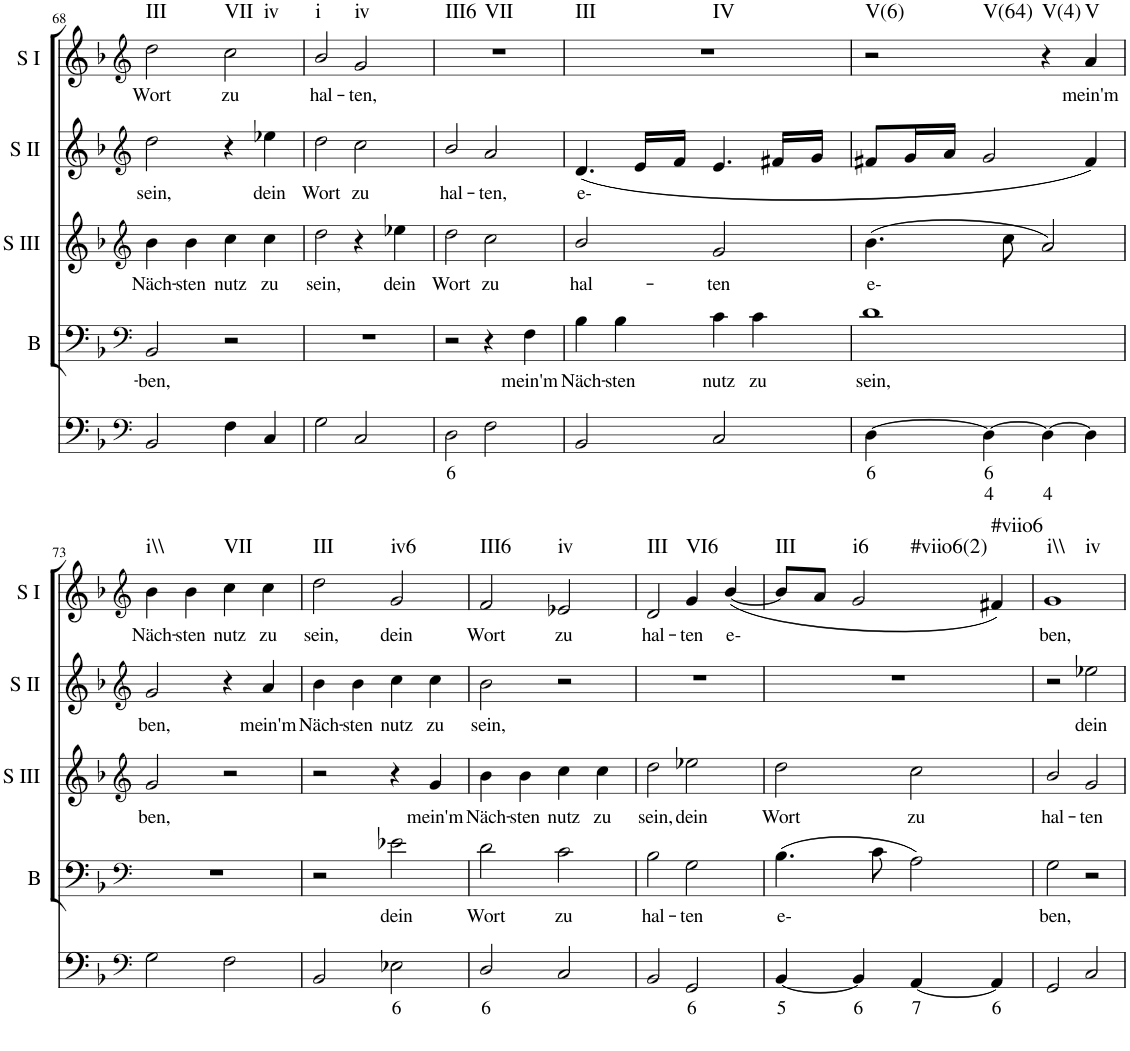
**kern	**text	**text	**kern	**text	**kern	**text	**kern	**text	**kern	**text	**harte
*part5	*part5	*part5	*part4	*part4	*part3	*part3	*part2	*part2	*part1	*part1	*part1
*staff5	*staff5	*staff5	*staff4	*staff4	*staff3	*staff3	*staff2	*staff2	*staff1	*staff1	*
*I"Continuo	*	*	*I"Bass	*	*I"Soprano III	*	*I"Soprano II	*	*I"Soprano I	*	*
*	*	*	*I'B	*	*I'S III	*	*I'S II	*	*I'S I	*	*
!!LO:PB:g=z
*clefF4	*	*	*clefF4	*	*clefG2	*	*clefG2	*	*clefG2	*	*
*k[b-]	*	*	*k[b-]	*	*k[b-]	*	*k[b-]	*	*k[b-]	*	*
*M4/4	*	*	*M4/4	*	*M4/4	*	*M4/4	*	*M4/4	*	*
=68	=68	=68	=68	=68	=68	=68	=68	=68	=68	=68	=68
!	!	!	!	!LO:LY:b	!	!LO:LY:b	!	!LO:LY:b	!	!LO:LY:b	!LO:H:kt=III
2BB-/	.	.	2BB-/	ben,	4b-\	Näch-	2dd\	sein,	2dd\	Wort	N
!	!	!	!	!	!	!LO:LY:b	!	!	!	!	!
.	.	.	.	.	4b-\	sten	.	.	.	.	.
!	!	!	!	!	!	!LO:LY:b	!	!	!	!LO:LY:b	!LO:H:n=1:kt=VII
!	!	!	!	!	!	!	!	!	!	!	!LO:H:n=2:kt=iv
4F\	.	.	2r	.	4cc\	nutz	4r	.	2cc\	zu	N N
!	!	!	!	!	!	!LO:LY:b	!	!LO:LY:b	!	!	!
4C/	.	.	.	.	4cc\	zu	4ee-X\	dein	.	.	.
=69	=69	=69	=69	=69	=69	=69	=69	=69	=69	=69	=69
!	!	!	!	!	!	!LO:LY:b	!	!LO:LY:b	!	!LO:LY:b	!LO:H:kt=i
2G\	.	.	1r	.	2dd\	sein,	2dd\	Wort	2b-/	hal-	N
!	!	!	!	!	!	!	!	!LO:LY:b	!	!LO:LY:b	!LO:H:kt=iv
2C/	.	.	.	.	4r	.	2cc\	zu	2g/	ten,	N
!	!	!	!	!	!	!LO:LY:b	!	!	!	!	!
.	.	.	.	.	4ee-X\	dein	.	.	.	.	.
=70	=70	=70	=70	=70	=70	=70	=70	=70	=70	=70	=70
!	!LO:LY:b	!	!	!	!	!LO:LY:b	!	!LO:LY:b	!	!	!LO:H:n=1:kt=III6
!	!	!	!	!	!	!	!	!	!	!	!LO:H:n=2:kt=VII
2D\	6	.	2r	.	2dd\	Wort	2b-/	hal-	1r	.	N N
!	!	!	!	!	!	!LO:LY:b	!	!LO:LY:b	!	!	!
2F\	.	.	4r	.	2cc\	zu	2a/	ten,	.	.	.
!	!	!	!	!LO:LY:b	!	!	!	!	!	!	!
.	.	.	4F\	mein'm	.	.	.	.	.	.	.
=71	=71	=71	=71	=71	=71	=71	=71	=71	=71	=71	=71
!	!	!	!	!LO:LY:b	!	!LO:LY:b	!	!LO:LY:b	!	!	!LO:H:n=1:kt=III
!	!	!	!	!	!	!	!	!	!	!	!LO:H:n=2:kt=IV
2BB-/	.	.	4B-\	Näch-	2b-/	hal-	(4.d/	e-	1r	.	N N
!	!	!	!	!LO:LY:b	!	!	!	!	!	!	!
.	.	.	4B-\	sten	.	.	.	.	.	.	.
.	.	.	.	.	.	.	16e/LL	.	.	.	.
.	.	.	.	.	.	.	16f/JJ	.	.	.	.
!	!	!	!	!LO:LY:b	!	!LO:LY:b	!	!	!	!	!
2C/	.	.	4c\	nutz	2g/	ten	4.e/	.	.	.	.
!	!	!	!	!LO:LY:b	!	!	!	!	!	!	!
.	.	.	4c\	zu	.	.	.	.	.	.	.
.	.	.	.	.	.	.	16f#X/LL	.	.	.	.
.	.	.	.	.	.	.	16g/JJ	.	.	.	.
=72	=72	=72	=72	=72	=72	=72	=72	=72	=72	=72	=72
!	!LO:LY:b	!	!	!LO:LY:b	!	!LO:LY:b	!	!	!	!	!LO:H:n=1:kt=V(6)
!	!	!	!	!	!	!	!	!	!	!	!LO:H:n=2:kt=V(64)
[4D\	6	.	1d	sein,	(4.b-\	e-	8f#X/L	.	2r	.	N N
.	.	.	.	.	.	.	16g/L	.	.	.	.
.	.	.	.	.	.	.	16a/JJ	.	.	.	.
!	!LO:LY:b	!LO:LY:b	!	!	!	!	!	!	!	!	!
4D\_	6	4	.	.	.	.	2g/	.	.	.	.
.	.	.	.	.	8cc\	.	.	.	.	.	.
!	!	!LO:LY:b	!	!	!	!	!	!	!	!	!LO:H:kt=V(4)
4D\_	.	4	.	.	2a/)	.	.	.	4r	.	N
!	!	!	!	!	!	!	!	!	!	!LO:LY:b	!LO:H:kt=V
4D\]	.	.	.	.	.	.	4f#/)	.	4a/	mein'm	N
!!LO:LB:g=z
=73	=73	=73	=73	=73	=73	=73	=73	=73	=73	=73	=73
*clefF4	*	*	*clefF4	*	*clefG2	*	*clefG2	*	*clefG2	*	*
!	!	!	!	!	!	!LO:LY:b	!	!LO:LY:b	!	!LO:LY:b	!LO:H:kt=i\\
2G\	.	.	1r	.	2g/	ben,	2g/	ben,	4b-\	Näch-	N
!	!	!	!	!	!	!	!	!	!	!LO:LY:b	!
.	.	.	.	.	.	.	.	.	4b-\	sten	.
!	!	!	!	!	!	!	!	!	!	!LO:LY:b	!LO:H:kt=VII
2F\	.	.	.	.	2r	.	4r	.	4cc\	nutz	N
!	!	!	!	!	!	!	!	!LO:LY:b	!	!LO:LY:b	!
.	.	.	.	.	.	.	4a/	mein'm	4cc\	zu	.
=74	=74	=74	=74	=74	=74	=74	=74	=74	=74	=74	=74
!	!	!	!	!	!	!	!	!LO:LY:b	!	!LO:LY:b	!LO:H:kt=III
2BB-/	.	.	2r	.	2r	.	4b-\	Näch-	2dd\	sein,	N
!	!	!	!	!	!	!	!	!LO:LY:b	!	!	!
.	.	.	.	.	.	.	4b-\	sten	.	.	.
!	!LO:LY:b	!	!	!LO:LY:b	!	!	!	!LO:LY:b	!	!LO:LY:b	!LO:H:kt=iv6
2E-X\	6	.	2e-X\	dein	4r	.	4cc\	nutz	2g/	dein	N
!	!	!	!	!	!	!LO:LY:b	!	!LO:LY:b	!	!	!
.	.	.	.	.	4g/	mein'm	4cc\	zu	.	.	.
=75	=75	=75	=75	=75	=75	=75	=75	=75	=75	=75	=75
!	!LO:LY:b	!	!	!LO:LY:b	!	!LO:LY:b	!	!LO:LY:b	!	!LO:LY:b	!LO:H:kt=III6
2D/	6	.	2d\	Wort	4b-\	Näch-	2b-\	sein,	2f/	Wort	N
!	!	!	!	!	!	!LO:LY:b	!	!	!	!	!
.	.	.	.	.	4b-\	sten	.	.	.	.	.
!	!	!	!	!LO:LY:b	!	!LO:LY:b	!	!	!	!LO:LY:b	!LO:H:kt=iv
2C/	.	.	2c\	zu	4cc\	nutz	2r	.	2e-X/	zu	N
!	!	!	!	!	!	!LO:LY:b	!	!	!	!	!
.	.	.	.	.	4cc\	zu	.	.	.	.	.
=76	=76	=76	=76	=76	=76	=76	=76	=76	=76	=76	=76
!	!	!	!	!LO:LY:b	!	!LO:LY:b	!	!	!	!LO:LY:b	!LO:H:kt=III
2BB-/	.	.	2B-\	hal-	2dd\	sein,	1r	.	2d/	hal-	N
!	!LO:LY:b	!	!	!LO:LY:b	!	!LO:LY:b	!	!	!	!LO:LY:b	!LO:H:kt=VI6
2GG/	6	.	2G\	ten	2ee-X\	dein	.	.	4g/	ten	N
!	!	!	!	!	!	!	!	!	!	!LO:LY:b	!
.	.	.	.	.	.	.	.	.	([4b-/	e-	.
=77	=77	=77	=77	=77	=77	=77	=77	=77	=77	=77	=77
!	!LO:LY:b	!	!	!LO:LY:b	!	!LO:LY:b	!	!	!	!	!LO:H:kt=III
[4BB-/	5	.	(4.B-\	e-	2dd\	Wort	1r	.	8b-/L]	.	N
.	.	.	.	.	.	.	.	.	8a/J	.	.
!	!LO:LY:b	!	!	!	!	!	!	!	!	!	!LO:H:n=1:kt=i6
!	!	!	!	!	!	!	!	!	!	!	!LO:H:n=2:kt=#viio6(2)
4BB-/]	6	.	.	.	.	.	.	.	2g/	.	N N
.	.	.	8c\	.	.	.	.	.	.	.	.
!	!LO:LY:b	!	!	!	!	!LO:LY:b	!	!	!	!	!
[4AA/	7	.	2A\)	.	2cc\	zu	.	.	.	.	.
!	!LO:LY:b	!	!	!	!	!	!	!	!	!	!LO:H:kt=#viio6
4AA/]	6	.	.	.	.	.	.	.	4f#X/)	.	N
=78	=78	=78	=78	=78	=78	=78	=78	=78	=78	=78	=78
!	!	!	!	!LO:LY:b	!	!LO:LY:b	!	!	!	!LO:LY:b	!LO:H:n=1:kt=i\\
!	!	!	!	!	!	!	!	!	!	!	!LO:H:n=2:kt=iv
2GG/	.	.	2G\	ben,	2b-/	hal-	2r	.	1g	ben,	N N
!	!	!	!	!	!	!LO:LY:b	!	!LO:LY:b	!	!	!
2C/	.	.	2r	.	2g/	ten	2ee-X\	dein	.	.	.
=	=	=	=	=	=	=	=	=	=	=	=
*-	*-	*-	*-	*-	*-	*-	*-	*-	*-	*-	*-
